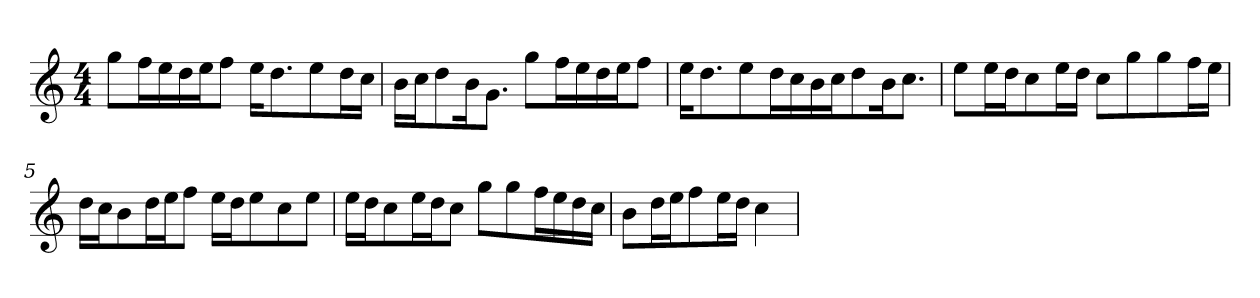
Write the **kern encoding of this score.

**kern
*part1
*staff1
*clefG2
*k[]
*M4/4
*MM60
=1
8gg\L
16ff\L
16ee\
16dd\
16ee\J
8ff\J
16ee\KL
8.dd\
8ee\
16dd\L
16cc\JJ
=2
16b\LL
16cc\J
8dd\
16b\K
8.g\J
8gg\L
16ff\L
16ee\
16dd\
16ee\J
8ff\J
=3
16ee\KL
8.dd\
8ee\
16dd\L
16cc\
16b\
16cc\J
8dd\
16b\K
8.cc\J
=4
8ee\L
16ee\L
16dd\J
8cc\
16ee\L
16dd\JJ
8cc\L
8gg\
8gg\
16ff\L
16ee\JJ
!!LO:LB:g=z
=5
16dd\LL
16cc\J
8b\
16dd\L
16ee\J
8ff\J
16ee\LL
16dd\J
8ee\
8cc\
8ee\J
=6
16ee\LL
16dd\J
8cc\
16ee\L
16dd\J
8cc\J
8gg\L
8gg\
16ff\L
16ee\
16dd\
16cc\JJ
=7
8b\L
16dd\L
16ee\J
8ff\
16ee\L
16dd\JJ
4cc\
=
*-
